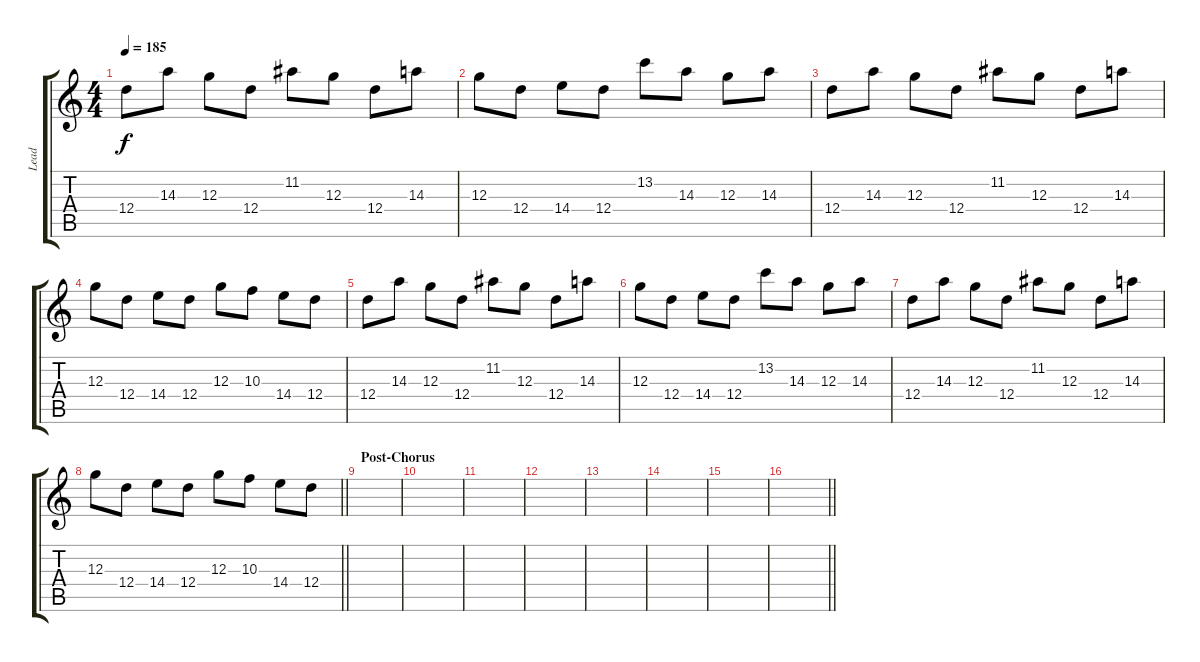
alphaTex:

\track ("Lead" "Lead") {instrument distortionguitar}
\staff {score tabs}
\tuning (E4 B3 G3 D3 A2 D2) {hide}
\ts (4 4)
\tempo 185
\clef g2
\ks c
12.4.8{txt "" dy f} 14.3.8 12.3.8 12.4.8 11.2.8 12.3.8 12.4.8 14.3.8 |
12.3.8 12.4.8 14.4.8 12.4.8 13.2.8 14.3.8 12.3.8 14.3.8 |
12.4.8 14.3.8 12.3.8 12.4.8 11.2.8 12.3.8 12.4.8 14.3.8 |
12.3.8 12.4.8 14.4.8 12.4.8 12.3.8 10.3.8 14.4.8 12.4.8 |
12.4.8 14.3.8 12.3.8 12.4.8 11.2.8 12.3.8 12.4.8 14.3.8 |
12.3.8 12.4.8 14.4.8 12.4.8 13.2.8 14.3.8 12.3.8 14.3.8 |
12.4.8 14.3.8 12.3.8 12.4.8 11.2.8 12.3.8 12.4.8 14.3.8 |
\barLineRight lightlight
12.3.8 12.4.8 14.4.8 12.4.8 12.3.8 10.3.8 14.4.8 12.4.8 |
\section ("" "Post-Chorus")
|
|
|
|
|
|
|
\barLineRight lightlight
